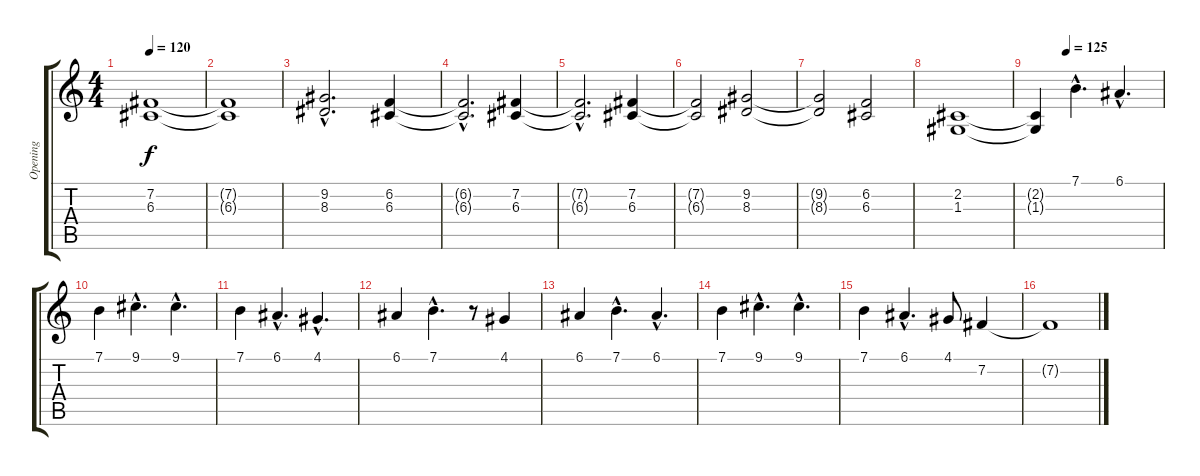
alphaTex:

\track ("Opening" "Opening") {instrument pad5bowed}
\staff {score tabs}
\tuning (E4 B3 G3 D3 A2 E2) {hide}
\ts (4 4)
\tempo 120
\clef g2
\ks c
(7.2 6.3).1{dy f instrument pad5bowed} |
(7.2{t} 6.3{t}).1 |
(9.2{hac} 8.3{hac}).2{d} (6.2 6.3).4 |
(6.2{hac t} 6.3{hac t}).2{d} (7.2 6.3).4 |
(7.2{hac t} 6.3{hac t}).2{d} (7.2 6.3).4 |
(7.2{t} 6.3{t}).2 (9.2 8.3).2 |
(9.2{t} 8.3{t}).2 (6.2 6.3).2 |
(2.2 1.3).1 |
\tempo (125 0.25)
(2.2{t} 1.3{t}).4 7.1{hac}.4{d} 6.1{hac}.4{d} |
7.1.4 9.1{hac}.4{d} 9.1{hac}.4{d} |
7.1.4 6.1{hac}.4{d} 4.1{hac}.4{d} |
6.1.4 7.1{hac}.4{d} r.8 4.1.4 |
6.1.4 7.1{hac}.4{d} 6.1{hac}.4{d} |
7.1.4 9.1{hac}.4{d} 9.1{hac}.4{d} |
7.1.4 6.1{hac}.4{d} 4.1.8 7.2.4 |
7.2{t}.1
